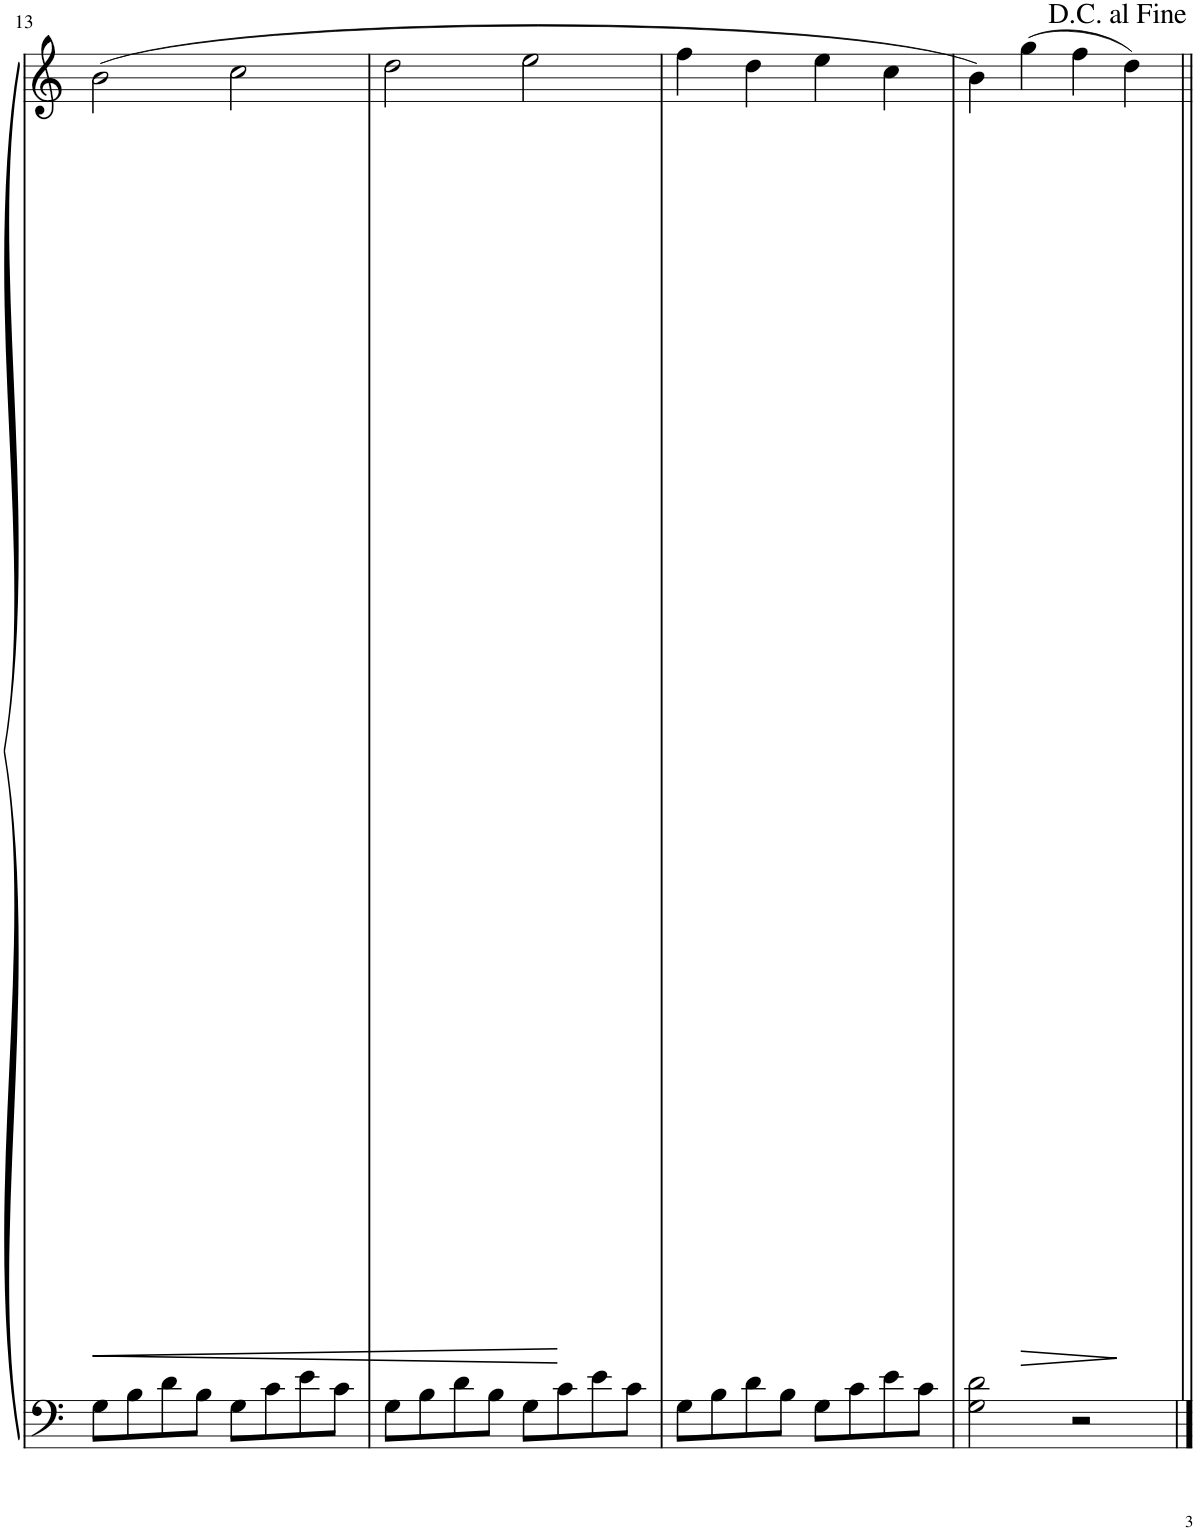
**kern	**kern	**dynam
*part1	*part1	*part1
*staff2	*staff1	*staff1/2
*I"Piano	*	*
*I'Pno	*	*
!!LO:PB:g=z
*clefF4	*clefG2	*
*k[]	*k[]	*
*M4/4	*M4/4	*
=13	=13	=13
!	!	!LO:HP:b
8G\L	(2b\	<
8B\	.	.
8d\	.	.
8B\J	.	.
8G\L	2cc\	.
8c\	.	.
8e\	.	.
8c\J	.	.
.	.	[
=14	=14	=14
8G\L	2dd\	.
8B\	.	.
8d\	.	.
8B\J	.	.
8G\L	2ee\	.
8c\	.	.
8e\	.	.
8c\J	.	.
=15	=15	=15
8G\L	4ff\	.
8B\	.	.
8d\	4dd\	.
8B\J	.	.
8G\L	4ee\	.
8c\	.	.
8e\	4cc\	.
8c\J	.	.
=16	=16	=16
2G\ 2d\	4b\)	.
!	!	!LO:HP:b
.	(4gg\	>
2r	4ff\	.
.	4dd\)	.
.	.	]
=||	=||	=||
*-	*-	*-
